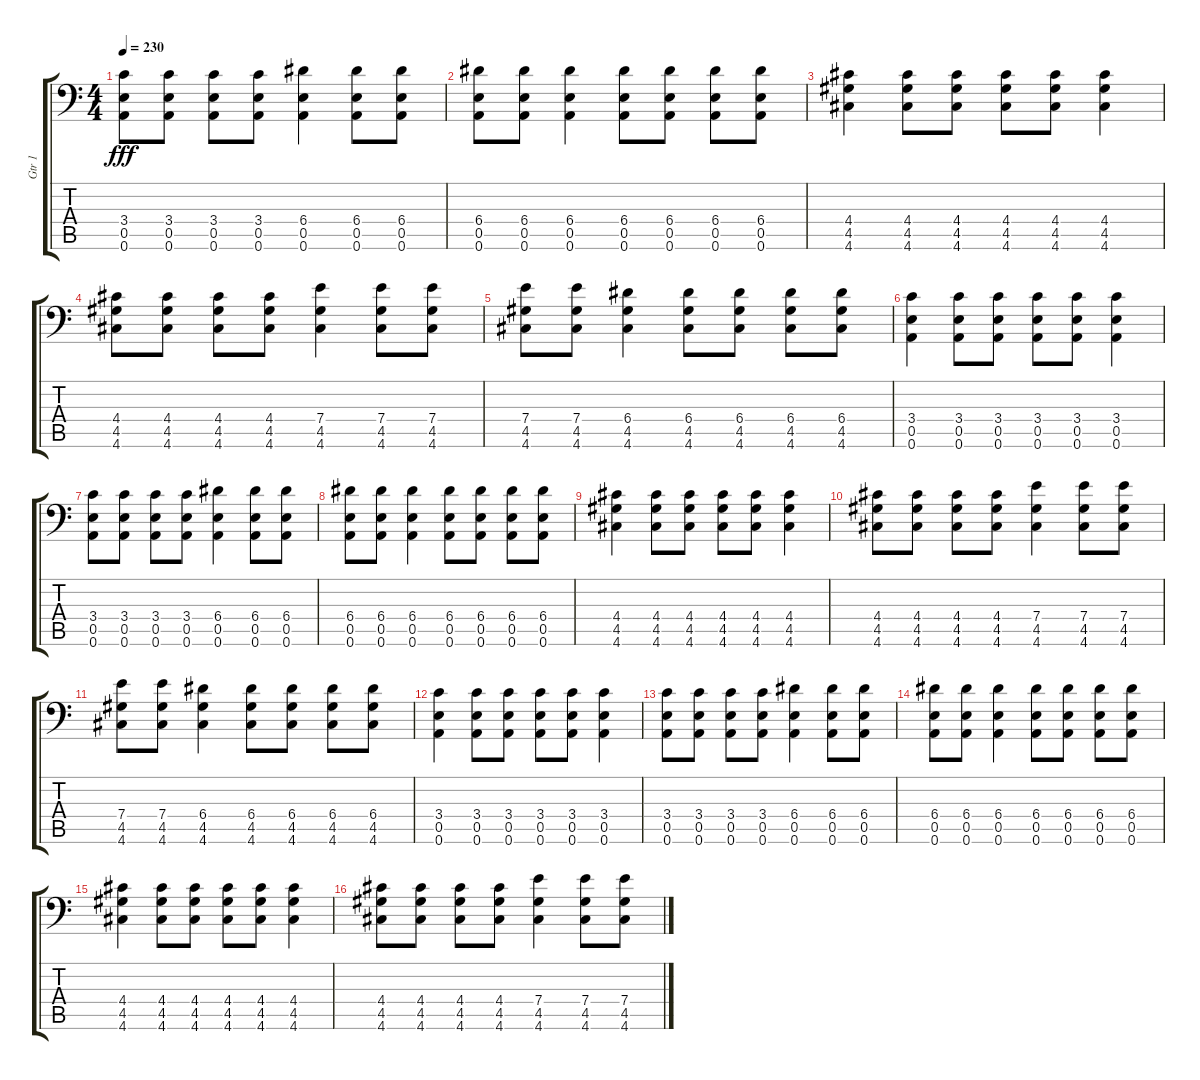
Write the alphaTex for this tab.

\track ("Gtr 1" "Gtr 1") {instrument distortionguitar}
\staff {score tabs}
\tuning (B3 Gb3 D3 A2 E2 A1) {hide}
\ts (4 4)
\tempo 230
\clef f4
\ks c
(3.4 0.5 0.6).8{dy fff} (3.4 0.5 0.6).8 (3.4 0.5 0.6).8 (3.4 0.5 0.6).8 (6.4 0.5 0.6).4 (6.4 0.5 0.6).8 (6.4 0.5 0.6).8 |
(6.4 0.5 0.6).8 (6.4 0.5 0.6).8 (6.4 0.5 0.6).4 (6.4 0.5 0.6).8 (6.4 0.5 0.6).8 (6.4 0.5 0.6).8 (6.4 0.5 0.6).8 |
(4.4 4.5 4.6).4{instrument distortionguitar} (4.4 4.5 4.6).8 (4.4 4.5 4.6).8 (4.4 4.5 4.6).8 (4.4 4.5 4.6).8 (4.4 4.5 4.6).4 |
(4.4 4.5 4.6).8 (4.4 4.5 4.6).8 (4.4 4.5 4.6).8 (4.4 4.5 4.6).8 (7.4 4.5 4.6).4 (7.4 4.5 4.6).8 (7.4 4.5 4.6).8 |
(7.4 4.5 4.6).8 (7.4 4.5 4.6).8 (6.4 4.5 4.6).4 (6.4 4.5 4.6).8 (6.4 4.5 4.6).8 (6.4 4.5 4.6).8 (6.4 4.5 4.6).8 |
(3.4 0.5 0.6).4 (3.4 0.5 0.6).8 (3.4 0.5 0.6).8 (3.4 0.5 0.6).8 (3.4 0.5 0.6).8 (3.4 0.5 0.6).4 |
(3.4 0.5 0.6).8 (3.4 0.5 0.6).8 (3.4 0.5 0.6).8 (3.4 0.5 0.6).8 (6.4 0.5 0.6).4 (6.4 0.5 0.6).8 (6.4 0.5 0.6).8 |
(6.4 0.5 0.6).8 (6.4 0.5 0.6).8 (6.4 0.5 0.6).4 (6.4 0.5 0.6).8 (6.4 0.5 0.6).8 (6.4 0.5 0.6).8 (6.4 0.5 0.6).8 |
(4.4 4.5 4.6).4{instrument distortionguitar} (4.4 4.5 4.6).8 (4.4 4.5 4.6).8 (4.4 4.5 4.6).8 (4.4 4.5 4.6).8 (4.4 4.5 4.6).4 |
(4.4 4.5 4.6).8 (4.4 4.5 4.6).8 (4.4 4.5 4.6).8 (4.4 4.5 4.6).8 (7.4 4.5 4.6).4 (7.4 4.5 4.6).8 (7.4 4.5 4.6).8 |
(7.4 4.5 4.6).8 (7.4 4.5 4.6).8 (6.4 4.5 4.6).4 (6.4 4.5 4.6).8 (6.4 4.5 4.6).8 (6.4 4.5 4.6).8 (6.4 4.5 4.6).8 |
(3.4 0.5 0.6).4 (3.4 0.5 0.6).8 (3.4 0.5 0.6).8 (3.4 0.5 0.6).8 (3.4 0.5 0.6).8 (3.4 0.5 0.6).4 |
(3.4 0.5 0.6).8 (3.4 0.5 0.6).8 (3.4 0.5 0.6).8 (3.4 0.5 0.6).8 (6.4 0.5 0.6).4 (6.4 0.5 0.6).8 (6.4 0.5 0.6).8 |
(6.4 0.5 0.6).8 (6.4 0.5 0.6).8 (6.4 0.5 0.6).4 (6.4 0.5 0.6).8 (6.4 0.5 0.6).8 (6.4 0.5 0.6).8 (6.4 0.5 0.6).8 |
(4.4 4.5 4.6).4{instrument distortionguitar} (4.4 4.5 4.6).8 (4.4 4.5 4.6).8 (4.4 4.5 4.6).8 (4.4 4.5 4.6).8 (4.4 4.5 4.6).4 |
(4.4 4.5 4.6).8 (4.4 4.5 4.6).8 (4.4 4.5 4.6).8 (4.4 4.5 4.6).8 (7.4 4.5 4.6).4 (7.4 4.5 4.6).8 (7.4 4.5 4.6).8
